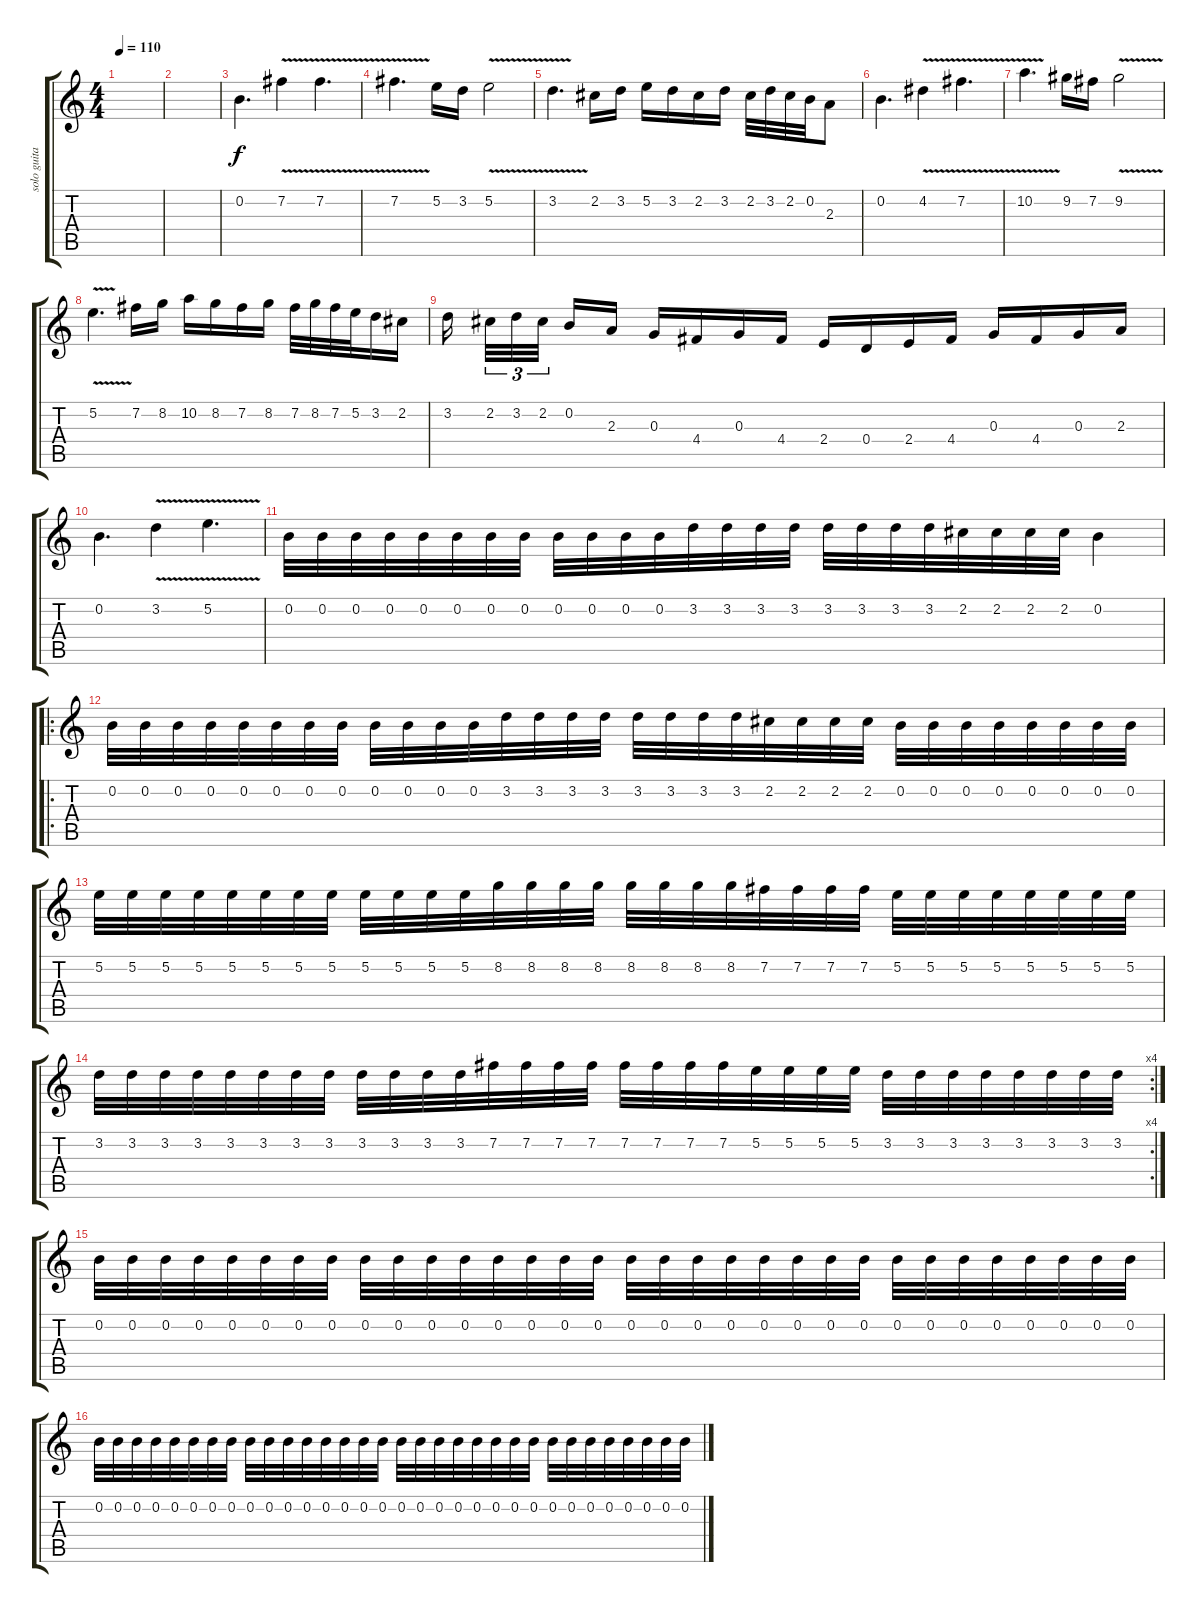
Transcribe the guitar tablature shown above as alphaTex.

\track ("solo guitar" "solo guita") {instrument overdrivenguitar}
\staff {score tabs}
\tuning (E4 B3 G3 D3 A2 E2) {hide}
\ts (4 4)
\tempo 110
\clef g2
\ks c
|
|
0.2.4{d} 7.2{v}.4 7.2{v}.4{d} |
7.2{v}.4{d} 5.2.16 3.2.16 5.2{v}.2 |
3.2{v}.4{d} 2.2.16 3.2.16 5.2.16 3.2.16 2.2.16 3.2.16 2.2.32 3.2.32 2.2.32 0.2.32 2.3.8 |
0.2.4{d} 4.2{v}.4 7.2{v}.4{d} |
10.2{v}.4{d} 9.2.16 7.2.16 9.2{v}.2 |
5.2{v}.4{d} 7.2.16 8.2.16 10.2.16 8.2.16 7.2.16 8.2.16 7.2.32 8.2.32 7.2.32 5.2.32 3.2.16 2.2.16 |
3.2.16{beam splitsecondary} 2.2.32{tu (3 2)} 3.2.32{tu (3 2)} 2.2.32{tu (3 2) beam splitsecondary} 0.2.16 2.3.16 0.3.16 4.4.16 0.3.16 4.4.16 2.4.16 0.4.16 2.4.16 4.4.16 0.3.16 4.4.16 0.3.16 2.3.16 |
0.2.4{d} 3.2{v}.4 5.2{v}.4{d} |
0.2.32 0.2.32 0.2.32 0.2.32 0.2.32 0.2.32 0.2.32 0.2.32 0.2.32 0.2.32 0.2.32 0.2.32 3.2.32 3.2.32 3.2.32 3.2.32 3.2.32 3.2.32 3.2.32 3.2.32 2.2.32 2.2.32 2.2.32 2.2.32 0.2.4 |
\ro
0.2.32 0.2.32 0.2.32 0.2.32 0.2.32 0.2.32 0.2.32 0.2.32 0.2.32 0.2.32 0.2.32 0.2.32 3.2.32 3.2.32 3.2.32 3.2.32 3.2.32 3.2.32 3.2.32 3.2.32 2.2.32 2.2.32 2.2.32 2.2.32 0.2.32 0.2.32 0.2.32 0.2.32 0.2.32 0.2.32 0.2.32 0.2.32 |
5.2.32 5.2.32 5.2.32 5.2.32 5.2.32 5.2.32 5.2.32 5.2.32 5.2.32 5.2.32 5.2.32 5.2.32 8.2.32 8.2.32 8.2.32 8.2.32 8.2.32 8.2.32 8.2.32 8.2.32 7.2.32 7.2.32 7.2.32 7.2.32 5.2.32 5.2.32 5.2.32 5.2.32 5.2.32 5.2.32 5.2.32 5.2.32 |
\rc 4
3.2.32 3.2.32 3.2.32 3.2.32 3.2.32 3.2.32 3.2.32 3.2.32 3.2.32 3.2.32 3.2.32 3.2.32 7.2.32 7.2.32 7.2.32 7.2.32 7.2.32 7.2.32 7.2.32 7.2.32 5.2.32 5.2.32 5.2.32 5.2.32 3.2.32 3.2.32 3.2.32 3.2.32 3.2.32 3.2.32 3.2.32 3.2.32 |
0.2.32 0.2.32 0.2.32 0.2.32 0.2.32 0.2.32 0.2.32 0.2.32 0.2.32 0.2.32 0.2.32 0.2.32 0.2.32 0.2.32 0.2.32 0.2.32 0.2.32 0.2.32 0.2.32 0.2.32 0.2.32 0.2.32 0.2.32 0.2.32 0.2.32 0.2.32 0.2.32 0.2.32 0.2.32 0.2.32 0.2.32 0.2.32 |
0.2.32 0.2.32 0.2.32 0.2.32 0.2.32 0.2.32 0.2.32 0.2.32 0.2.32 0.2.32 0.2.32 0.2.32 0.2.32 0.2.32 0.2.32 0.2.32 0.2.32 0.2.32 0.2.32 0.2.32 0.2.32 0.2.32 0.2.32 0.2.32 0.2.32 0.2.32 0.2.32 0.2.32 0.2.32 0.2.32 0.2.32 0.2.32
